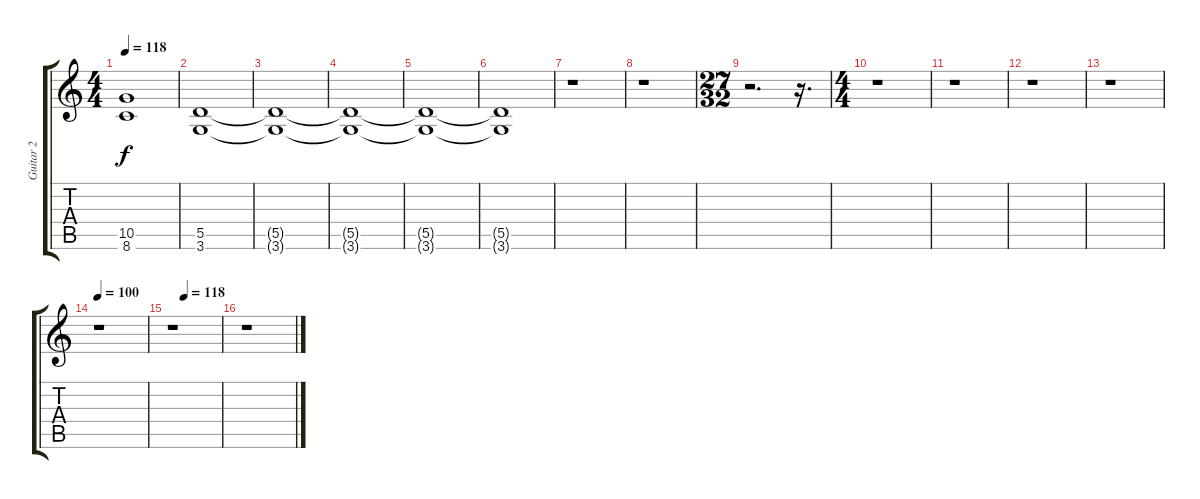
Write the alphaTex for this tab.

\track ("Guitar 2" "Guitar 2") {instrument distortionguitar}
\staff {score tabs}
\tuning (E4 B3 G3 D3 A2 E2) {hide}
\ts (4 4)
\tempo 118
\clef g2
\ks c
(10.5 8.6).1{dy f} |
(5.5 3.6).1 |
(5.5{t} 3.6{t}).1 |
(5.5{t} 3.6{t}).1 |
(5.5{t} 3.6{t}).1 |
(5.5{t} 3.6{t}).1 |
r.1 |
r.1 |
\ts (27 32)
r.2{d} r.16{d} |
\ts (4 4)
r.1 |
r.1 |
r.1 |
r.1 |
\tempo 100
r.1 |
\tempo (118 0.25)
r.1 |
r.1
